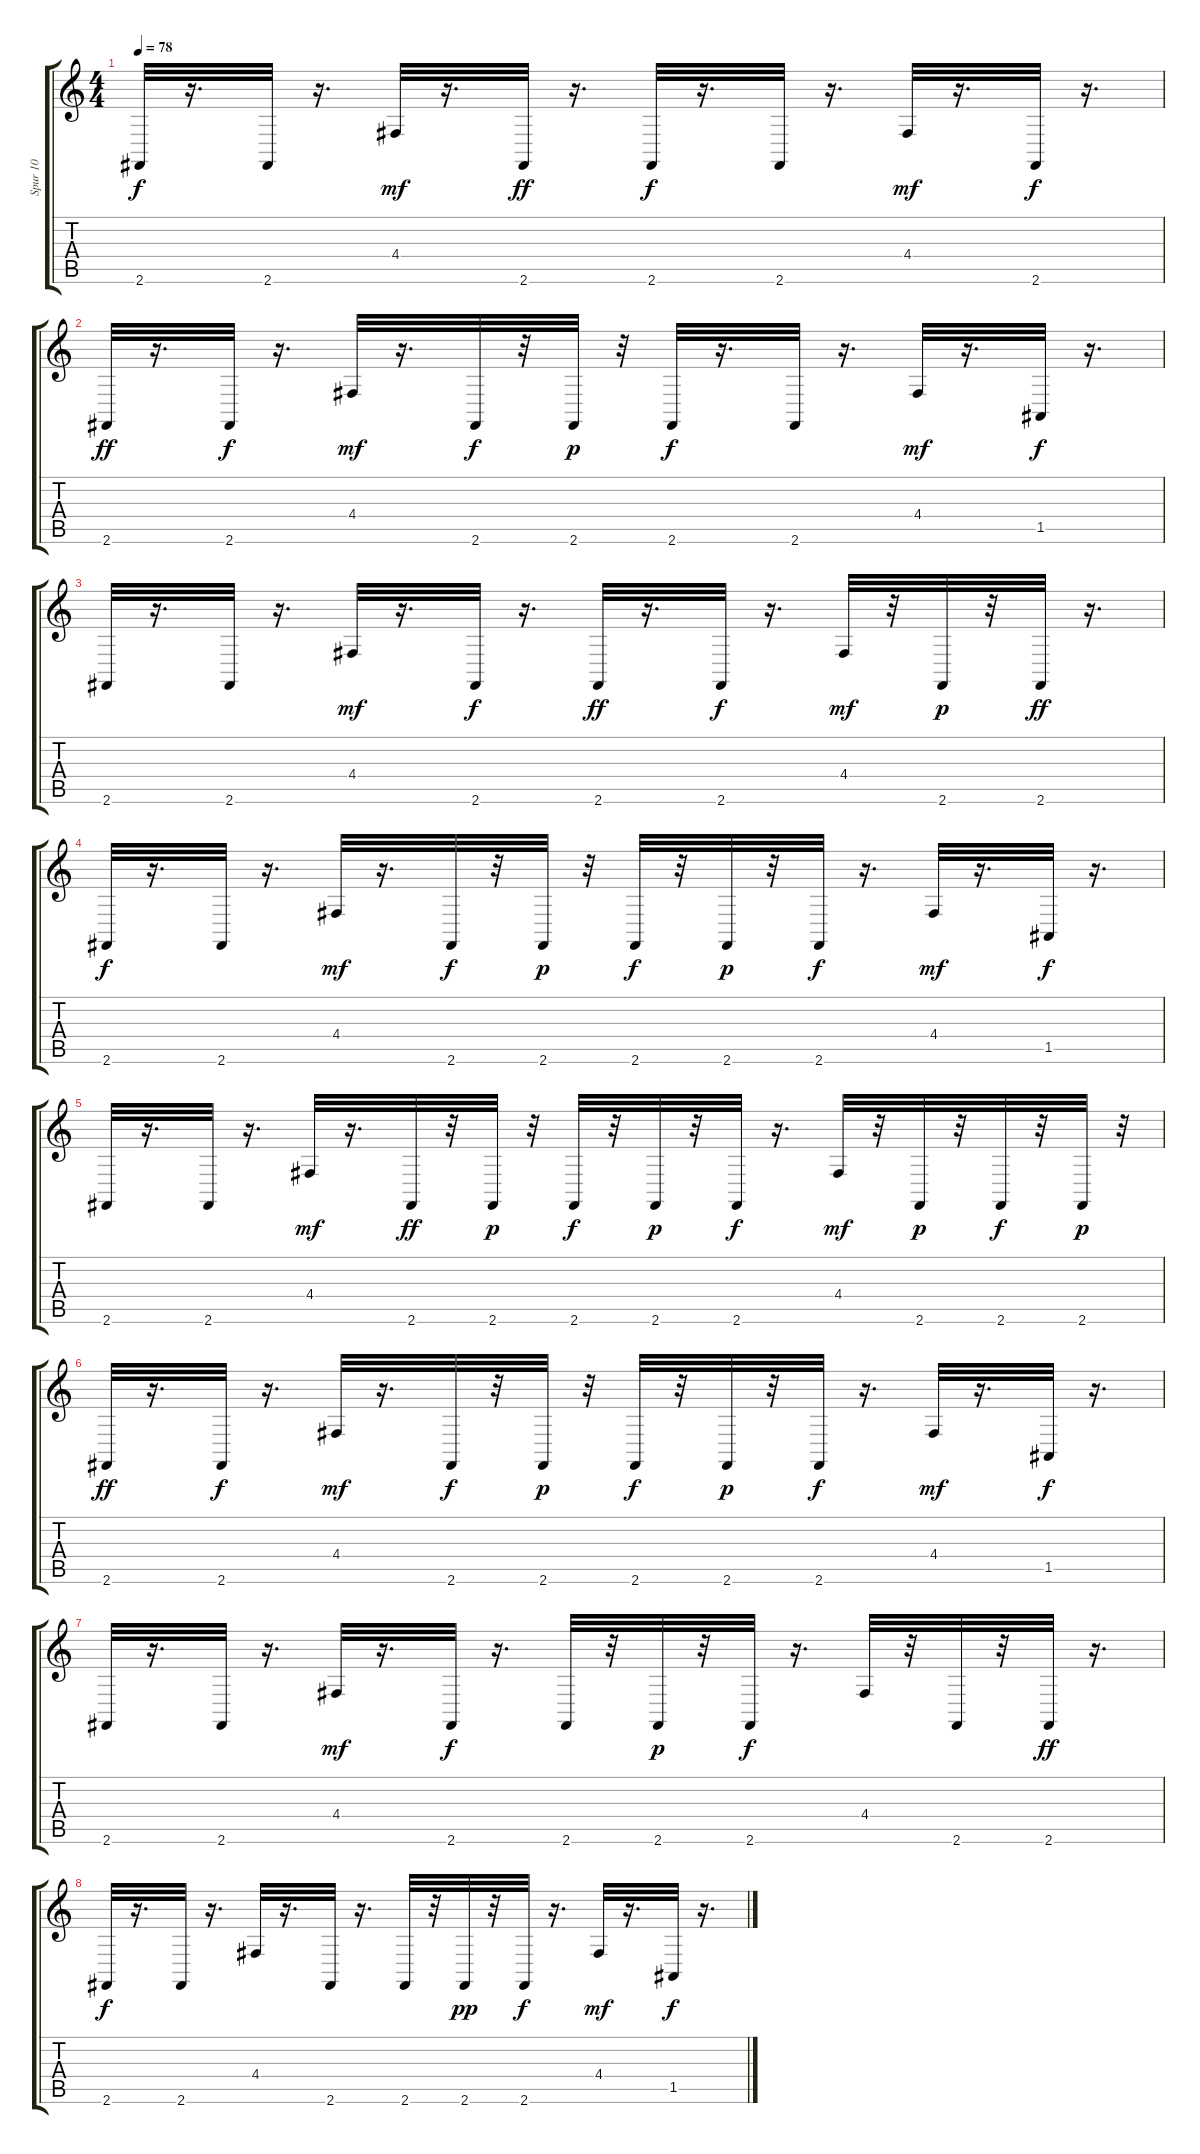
\track ("Spur 10" "Spur 10") {instrument acousticgrandpiano}
\staff {score tabs}
\tuning (E4 B3 G3 D3 A2 E2) {hide}
\ts (4 4)
\tempo 78
\clef g2
\ks c
2.6.32{dy f} r.16{d} 2.6.32 r.16{d} 4.4.32{dy mf} r.16{d} 2.6.32{dy ff} r.16{d} 2.6.32{dy f} r.16{d} 2.6.32 r.16{d} 4.4.32{dy mf} r.16{d} 2.6.32{dy f} r.16{d} |
2.6.32{dy ff} r.16{d} 2.6.32{dy f} r.16{d} 4.4.32{dy mf} r.16{d} 2.6.32{dy f} r.32 2.6.32{dy p} r.32 2.6.32{dy f} r.16{d} 2.6.32 r.16{d} 4.4.32{dy mf} r.16{d} 1.5.32{dy f} r.16{d} |
2.6.32 r.16{d} 2.6.32 r.16{d} 4.4.32{dy mf} r.16{d} 2.6.32{dy f} r.16{d} 2.6.32{dy ff} r.16{d} 2.6.32{dy f} r.16{d} 4.4.32{dy mf} r.32 2.6.32{dy p} r.32 2.6.32{dy ff} r.16{d} |
2.6.32{dy f} r.16{d} 2.6.32 r.16{d} 4.4.32{dy mf} r.16{d} 2.6.32{dy f} r.32 2.6.32{dy p} r.32 2.6.32{dy f} r.32 2.6.32{dy p} r.32 2.6.32{dy f} r.16{d} 4.4.32{dy mf} r.16{d} 1.5.32{dy f} r.16{d} |
2.6.32 r.16{d} 2.6.32 r.16{d} 4.4.32{dy mf} r.16{d} 2.6.32{dy ff} r.32 2.6.32{dy p} r.32 2.6.32{dy f} r.32 2.6.32{dy p} r.32 2.6.32{dy f} r.16{d} 4.4.32{dy mf} r.32 2.6.32{dy p} r.32 2.6.32{dy f} r.32 2.6.32{dy p} r.32 |
2.6.32{dy ff} r.16{d} 2.6.32{dy f} r.16{d} 4.4.32{dy mf} r.16{d} 2.6.32{dy f} r.32 2.6.32{dy p} r.32 2.6.32{dy f} r.32 2.6.32{dy p} r.32 2.6.32{dy f} r.16{d} 4.4.32{dy mf} r.16{d} 1.5.32{dy f} r.16{d} |
2.6.32 r.16{d} 2.6.32 r.16{d} 4.4.32{dy mf} r.16{d} 2.6.32{dy f} r.16{d} 2.6.32 r.32 2.6.32{dy p} r.32 2.6.32{dy f} r.16{d} 4.4.32 r.32 2.6.32 r.32 2.6.32{dy ff} r.16{d} |
2.6.32{dy f} r.16{d} 2.6.32 r.16{d} 4.4.32 r.16{d} 2.6.32 r.16{d} 2.6.32 r.32 2.6.32{dy pp} r.32 2.6.32{dy f} r.16{d} 4.4.32{dy mf} r.16{d} 1.5.32{dy f} r.16{d}
